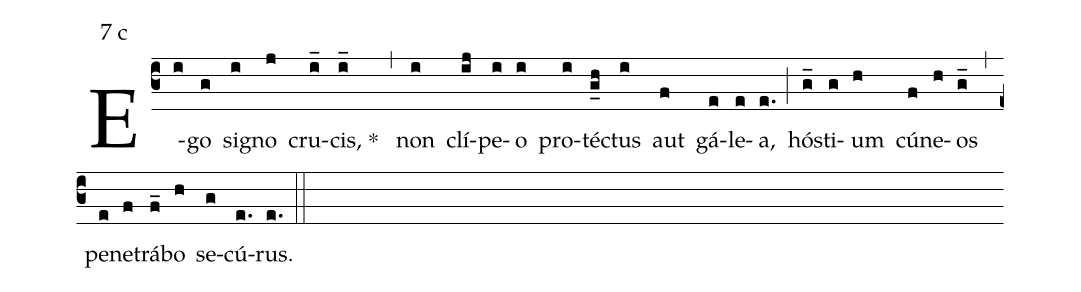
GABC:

mode:7 c;
%%
(c3) E(i)go(g) si(i)gno(j) cru(i_)cis,(i_)  *()(,) non(i) clí(ij)pe(i)o(i) pro(i)téc(g_h)tus(i) aut(f) gá(e)le(e)a,(e.) (;) hó(g_)sti(g)um(h) cú(f)ne(h)os(g_) (,) pe(e)ne(f)trá(f_)bo(h) se(g)cú(e.)rus.(e.) (::)
